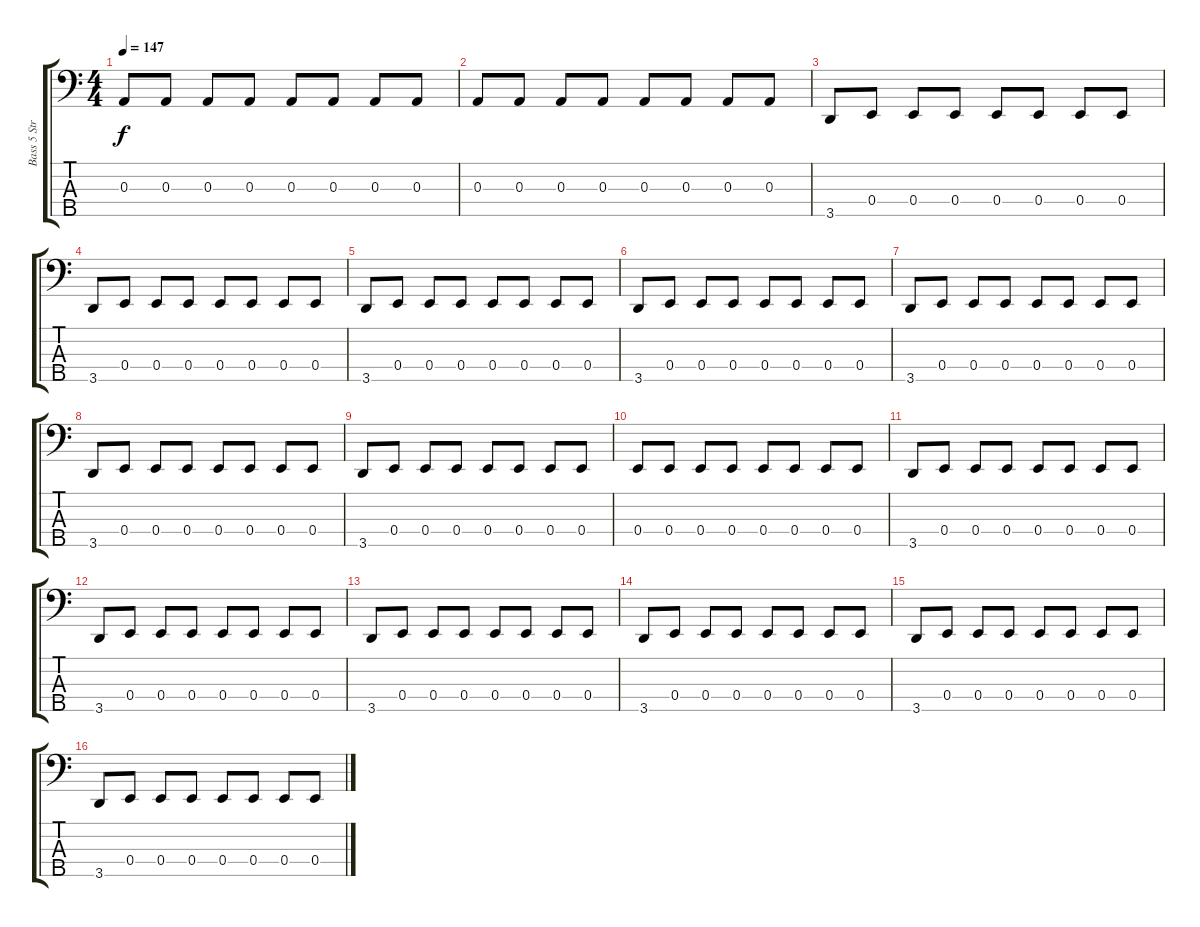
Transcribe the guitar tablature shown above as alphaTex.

\track ("Bass 5 Strings" "Bass 5 Str") {instrument electricbassfinger}
\staff {score tabs}
\tuning (G2 D2 A1 E1 B0) {hide}
\ts (4 4)
\tempo 147
\clef f4
\ks c
0.3.8{dy f} 0.3.8 0.3.8 0.3.8 0.3.8 0.3.8 0.3.8 0.3.8 |
0.3.8 0.3.8 0.3.8 0.3.8 0.3.8 0.3.8 0.3.8 0.3.8 |
3.5.8 0.4.8 0.4.8 0.4.8 0.4.8 0.4.8 0.4.8 0.4.8 |
3.5.8 0.4.8 0.4.8 0.4.8 0.4.8 0.4.8 0.4.8 0.4.8 |
3.5.8 0.4.8 0.4.8 0.4.8 0.4.8 0.4.8 0.4.8 0.4.8 |
3.5.8 0.4.8 0.4.8 0.4.8 0.4.8 0.4.8 0.4.8 0.4.8 |
3.5.8 0.4.8 0.4.8 0.4.8 0.4.8 0.4.8 0.4.8 0.4.8 |
3.5.8 0.4.8 0.4.8 0.4.8 0.4.8 0.4.8 0.4.8 0.4.8 |
3.5.8 0.4.8 0.4.8 0.4.8 0.4.8 0.4.8 0.4.8 0.4.8 |
0.4.8 0.4.8 0.4.8 0.4.8 0.4.8 0.4.8 0.4.8 0.4.8 |
3.5.8 0.4.8 0.4.8 0.4.8 0.4.8 0.4.8 0.4.8 0.4.8 |
3.5.8 0.4.8 0.4.8 0.4.8 0.4.8 0.4.8 0.4.8 0.4.8 |
3.5.8 0.4.8 0.4.8 0.4.8 0.4.8 0.4.8 0.4.8 0.4.8 |
3.5.8 0.4.8 0.4.8 0.4.8 0.4.8 0.4.8 0.4.8 0.4.8 |
3.5.8 0.4.8 0.4.8 0.4.8 0.4.8 0.4.8 0.4.8 0.4.8 |
3.5.8 0.4.8 0.4.8 0.4.8 0.4.8 0.4.8 0.4.8 0.4.8
